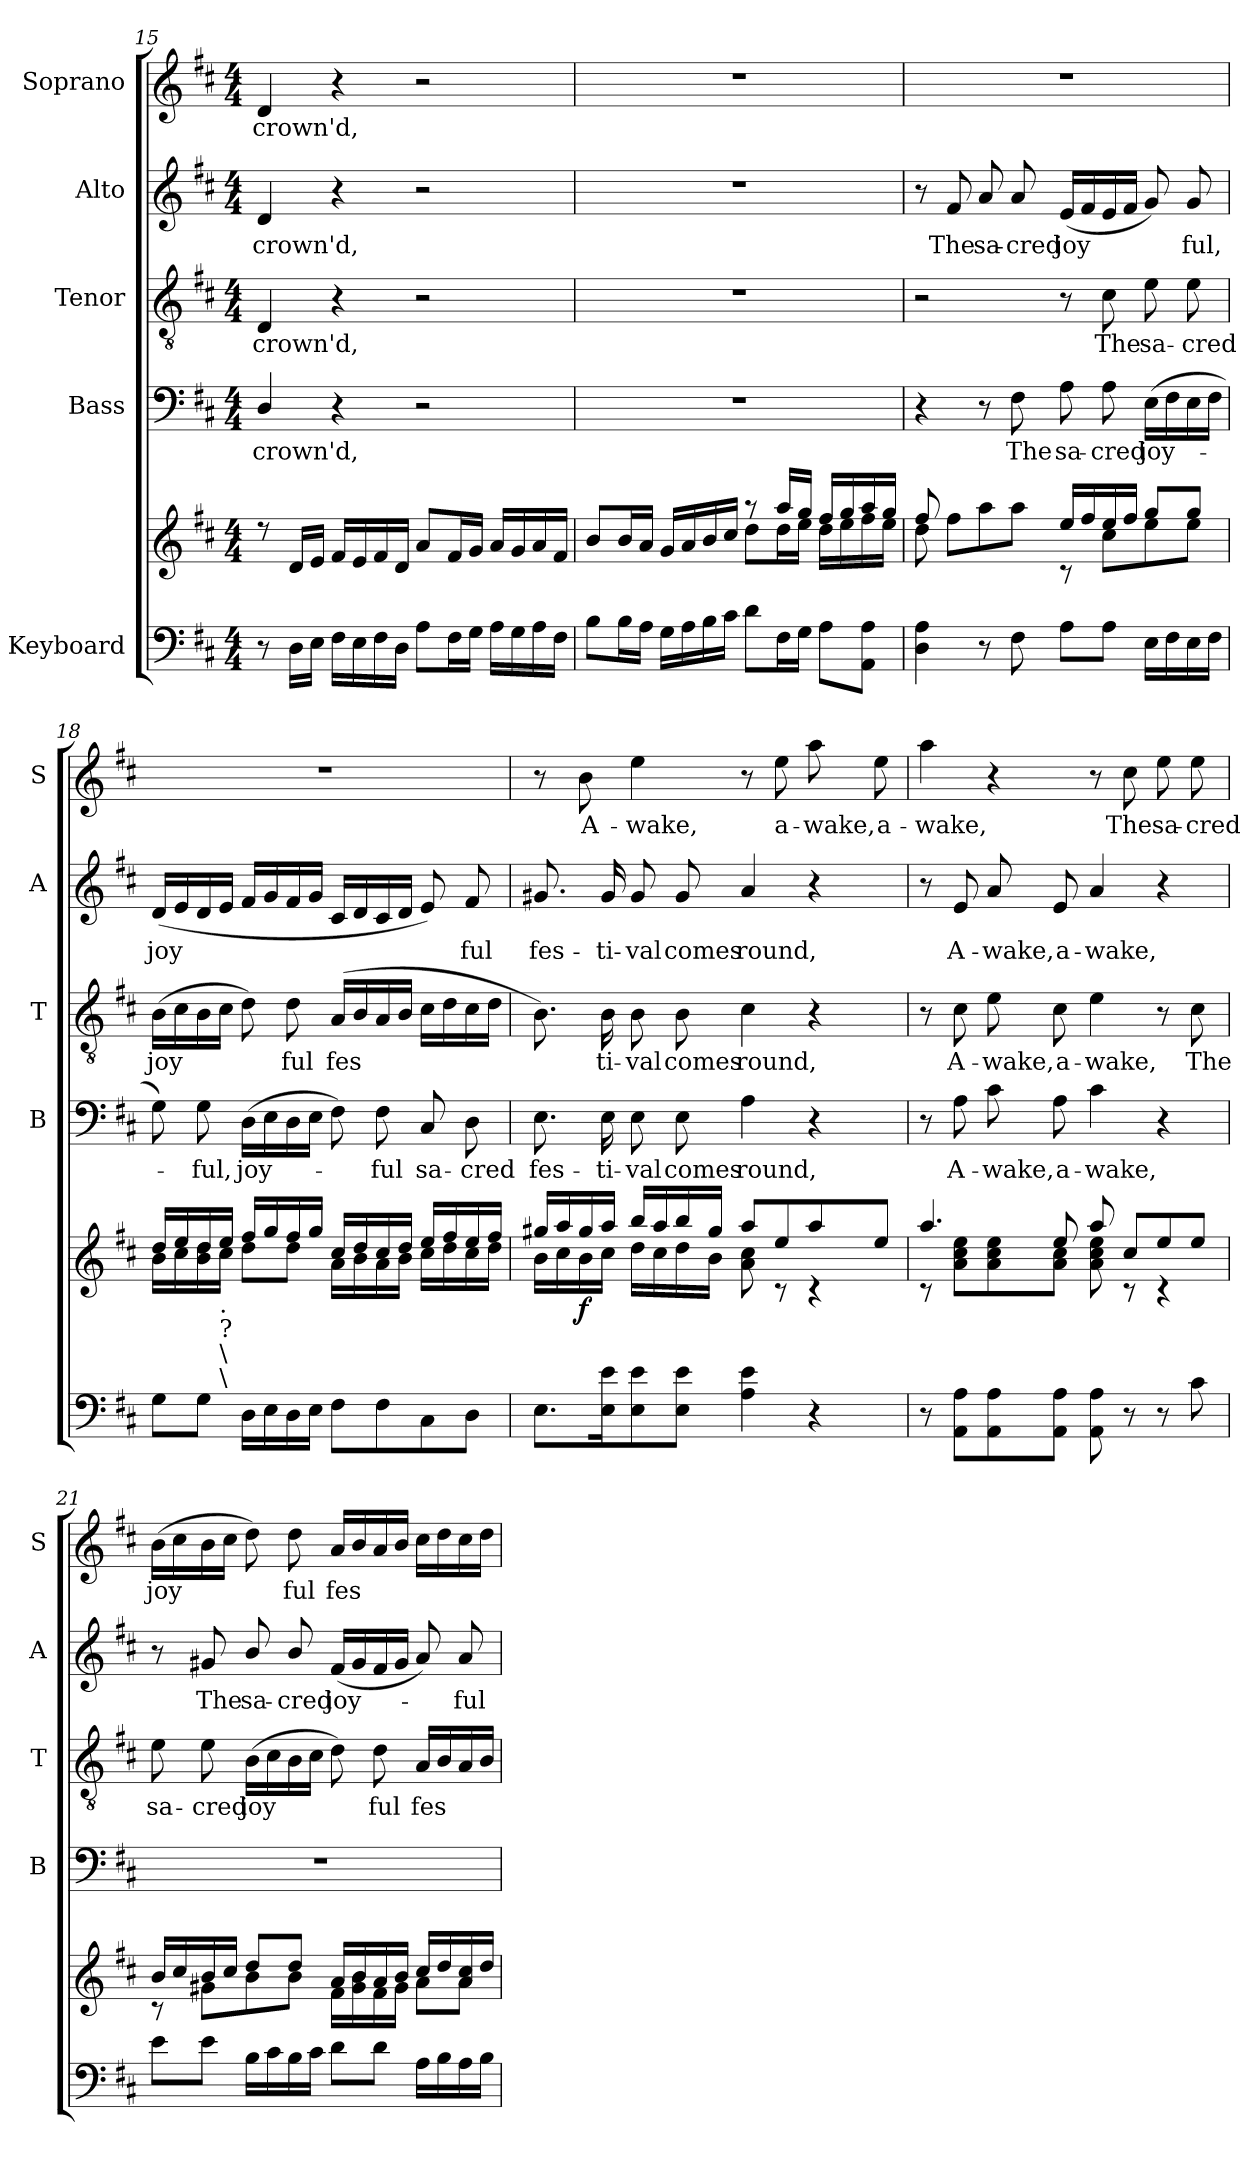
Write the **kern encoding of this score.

**kern	**kern	**dynam	**kern	**text	**kern	**text	**kern	**text	**kern	**text
*part5	*part5	*part5	*part4	*part4	*part3	*part3	*part2	*part2	*part1	*part1
*staff6	*staff5	*staff5/6	*staff4	*staff4	*staff3	*staff3	*staff2	*staff2	*staff1	*staff1
*I"Keyboard	*	*	*I"Bass	*	*I"Tenor	*	*I"Alto	*	*I"Soprano	*
*	*	*	*I'B	*	*I'T	*	*I'A	*	*I'S	*
*clefF4	*clefG2	*	*clefF4	*	*clefGv2	*	*clefG2	*	*clefG2	*
*k[f#c#]	*k[f#c#]	*	*k[f#c#]	*	*k[f#c#]	*	*k[f#c#]	*	*k[f#c#]	*
*D:	*D:	*	*D:	*	*D:	*	*D:	*	*D:	*
*M4/4	*M4/4	*	*M4/4	*	*M4/4	*	*M4/4	*	*M4/4	*
=15	=15	=15	=15	=15	=15	=15	=15	=15	=15	=15
*	*^	*	*	*	*	*	*	*	*	*
!	!	!	!	!	!LO:LY:b	!	!LO:LY:b	!	!LO:LY:b	!	!LO:LY:b
8r	8r	1ryy	.	4D/	crown'd,	4D/	crown'd,	4d/	crown'd,	4d/	crown'd,
16D\LL	16d/LL	.	.	.	.	.	.	.	.	.	.
16E\JJ	16e/JJ	.	.	.	.	.	.	.	.	.	.
16F#\LL	16f#/LL	.	.	4r	.	4r	.	4r	.	4r	.
16E\	16e/	.	.	.	.	.	.	.	.	.	.
16F#\	16f#/	.	.	.	.	.	.	.	.	.	.
16D\JJ	16d/JJ	.	.	.	.	.	.	.	.	.	.
8A\L	8a/L	.	.	2r	.	2r	.	2r	.	2r	.
16F#\L	16f#/L	.	.	.	.	.	.	.	.	.	.
16G\JJ	16g/JJ	.	.	.	.	.	.	.	.	.	.
16A\LL	16a/LL	.	.	.	.	.	.	.	.	.	.
16G\	16g/	.	.	.	.	.	.	.	.	.	.
16A\	16a/	.	.	.	.	.	.	.	.	.	.
16F#\JJ	16f#/JJ	.	.	.	.	.	.	.	.	.	.
=16	=16	=16	=16	=16	=16	=16	=16	=16	=16	=16	=16
8B\L	8b/L	2ryy	.	1r	.	1r	.	1r	.	1r	.
16B\L	16b/L	.	.	.	.	.	.	.	.	.	.
16A\JJ	16a/JJ	.	.	.	.	.	.	.	.	.	.
16G\LL	16g/LL	.	.	.	.	.	.	.	.	.	.
16A\	16a/	.	.	.	.	.	.	.	.	.	.
16B\	16b/	.	.	.	.	.	.	.	.	.	.
16c#\JJ	16cc#/JJ	.	.	.	.	.	.	.	.	.	.
8d\L	8raa	8dd\L	.	.	.	.	.	.	.	.	.
16F#\L	16aa/LL	16dd\L	.	.	.	.	.	.	.	.	.
16G\JJ	16gg/JJ	16ee\JJ	.	.	.	.	.	.	.	.	.
8A\L	16ff#/LL	16dd\LL	.	.	.	.	.	.	.	.	.
.	16gg/	16ee\	.	.	.	.	.	.	.	.	.
8AA\ 8A\J	16aa/	16ff#\	.	.	.	.	.	.	.	.	.
.	16gg/JJ	16ee\JJ	.	.	.	.	.	.	.	.	.
!!LO:LB:g=z
=17	=17	=17	=17	=17	=17	=17	=17	=17	=17	=17	=17
4D\ 4A\	8ff#/	8dd\	.	4r	.	2r	.	8r	.	1r	.
!	!	!	!	!	!	!	!	!	!LO:LY:b	!	!
.	8ff#\L	8ryy	.	.	.	.	.	8f#/	The	.	.
!	!	!	!	!	!	!	!	!	!LO:LY:b	!	!
8r	8aa\	4ryy	.	8r	.	.	.	8a/	sa-	.	.
!	!	!	!	!	!LO:LY:b	!	!	!	!LO:LY:b	!	!
8F#\	8aa\J	.	.	8F#\	The	.	.	8a/	-cred	.	.
!	!	!	!	!	!LO:LY:b	!	!	!	!LO:LY:b	!	!
8A\L	16ee/LL	8rc	.	8A\	sa-	8r	.	(<16e/LL	joy­	.	.
.	16ff#/	.	.	.	.	.	.	16f#/	.	.	.
!	!	!	!	!	!LO:LY:b	!	!LO:LY:b	!	!	!	!
8A\J	16ee/	8cc#\L	.	8A\	-cred	8c#\	The	16e/	.	.	.
.	16ff#/JJ	.	.	.	.	.	.	16f#/JJ	.	.	.
!	!	!	!	!	!LO:LY:b	!	!LO:LY:b	!	!	!	!
16E\LL	8gg/L	8ee\	.	(>16E\LL	joy-	8e\	sa-	8g/)	.	.	.
16F#\	.	.	.	16F#\	.	.	.	.	.	.	.
!	!	!	!	!	!	!	!LO:LY:b	!	!LO:LY:b	!	!
16E\	8gg/J	8ee\J	.	16E\	.	8e\	-cred	8g/	ful,	.	.
16F#\JJ	.	.	.	16F#\JJ	.	.	.	.	.	.	.
=18	=18	=18	=18	=18	=18	=18	=18	=18	=18	=18	=18
!	!	!	!	!	!	!	!LO:LY:b	!	!LO:LY:b	!	!
8G\L	16dd/LL	16b\LL	.	8G\)	.	(>16B\LL	joy­	(<16d/LL	joy­	1r	.
.	16ee/	16cc#\	.	.	.	16c#\	.	16e/	.	.	.
!	!	!	!	!	!LO:LY:b	!	!	!	!	!	!
8G\J	16dd/	16b\ 16dd\	.	8G\	-ful,	16B\	.	16d/	.	.	.
!	!LO:TX:b:t=.	!	!	!	!	!	!	!	!	!	!
!	!LO:TX:b:t=?	!	!	!	!	!	!	!	!	!	!
!	!LO:TX:b:t=\	!	!	!	!	!	!	!	!	!	!
!	!LO:TX:b:t=\	!	!	!	!	!	!	!	!	!	!
.	16ee/JJ	16cc#\JJ	.	.	.	16c#\JJ	.	16e/JJ	.	.	.
!	!	!	!	!	!LO:LY:b	!	!	!	!	!	!
16D\LL	16ff#/LL	8dd\L	.	(>16D\LL	joy-	8d\)	.	16f#/LL	.	.	.
16E\	16gg/	.	.	16E\	.	.	.	16g/	.	.	.
!	!	!	!	!	!	!	!LO:LY:b	!	!	!	!
16D\	16ff#/	8dd\J	.	16D\	.	8d\	ful	16f#/	.	.	.
16E\JJ	16gg/JJ	.	.	16E\JJ	.	.	.	16g/JJ	.	.	.
!	!	!	!	!	!	!	!LO:LY:b	!	!	!	!
8F#\L	16cc#/LL	16a\LL	.	8F#\)	.	(<16A/LL	fes­	16c#/LL	.	.	.
.	16dd/	16b\	.	.	.	16B/	.	16d/	.	.	.
!	!	!	!	!	!LO:LY:b	!	!	!	!	!	!
8F#\	16cc#/	16a\	.	8F#\	-ful	16A/	.	16c#/	.	.	.
.	16dd/JJ	16b\JJ	.	.	.	16B/JJ	.	16d/JJ	.	.	.
!	!	!	!	!	!LO:LY:b	!	!	!	!	!	!
8C#\	16ee/LL	16cc#\LL	.	8C#/	sa-	16c#\LL	.	8e/)	.	.	.
.	16ff#/	16dd\	.	.	.	16d\	.	.	.	.	.
!	!	!	!	!	!LO:LY:b	!	!	!	!LO:LY:b	!	!
8D\J	16ee/	16cc#\	.	8D\	-cred	16c#\	.	8f#/	ful	.	.
.	16ff#/JJ	16dd\JJ	.	.	.	16d\JJ	.	.	.	.	.
=19	=19	=19	=19	=19	=19	=19	=19	=19	=19	=19	=19
!	!	!	!	!	!LO:LY:b	!	!	!	!LO:LY:b	!	!
8.E\L	16gg#X/LL	16b\LL	.	8.E\	fes-	8.B\)	.	8.g#X/	fes-	8r	.
.	16aa/	16cc#\	.	.	.	.	.	.	.	.	.
!	!	!	!LO:DY:b	!	!	!	!	!	!	!	!LO:LY:b
.	16gg#/	16b\	f	.	.	.	.	.	.	8b\	A-
!	!	!	!	!	!LO:LY:b	!	!LO:LY:b	!	!LO:LY:b	!	!
16E\ 16e\k	16aa/JJ	16cc#\JJ	.	16E\	-ti-	16B\	ti-	16g#/	-ti-	.	.
!	!	!	!	!	!LO:LY:b	!	!LO:LY:b	!	!LO:LY:b	!	!LO:LY:b
8E\ 8e\	16bb/LL	16dd\LL	.	8E\	-val	8B\	-val	8g#/	-val	4ee\	-wake,
.	16aa/	16cc#\	.	.	.	.	.	.	.	.	.
!	!	!	!	!	!LO:LY:b	!	!LO:LY:b	!	!LO:LY:b	!	!
8E\ 8e\J	16bb/	16dd\	.	8E\	comes	8B\	comes	8g#/	comes	.	.
.	16gg#/JJ	16b\JJ	.	.	.	.	.	.	.	.	.
!	!	!	!	!	!LO:LY:b	!	!LO:LY:b	!	!LO:LY:b	!	!
4A\ 4e\	8aa/L	8a\ 8cc#\	.	4A\	round,	4c#\	round,	4a/	round,	8r	.
!	!	!	!	!	!	!	!	!	!	!	!LO:LY:b
.	8ee/	8rc	.	.	.	.	.	.	.	8ee\	a-
!	!	!	!	!	!	!	!	!	!	!	!LO:LY:b
4r	8aa/	4rc	.	4r	.	4r	.	4r	.	8aa\	-wake,
!	!	!	!	!	!	!	!	!	!	!	!LO:LY:b
.	8ee/J	.	.	.	.	.	.	.	.	8ee\	a-
!!LO:LB:g=z
=20	=20	=20	=20	=20	=20	=20	=20	=20	=20	=20	=20
!	!	!	!	!	!	!	!	!	!	!	!LO:LY:b
8r	4.aa/	8rc	.	8r	.	8r	.	8r	.	4aa\	-wake,
!	!	!	!	!	!LO:LY:b	!	!LO:LY:b	!	!LO:LY:b	!	!
8AA\ 8A\L	.	8a\ 8cc#\ 8ee\L	.	8A\	A-	8c#\	A-	8e/	A-	.	.
!	!	!	!	!	!LO:LY:b	!	!LO:LY:b	!	!LO:LY:b	!	!
8AA\ 8A\	.	8a\ 8cc#\ 8ee\	.	8c#\	-wake,	8e\	-wake,	8a/	-wake,	4r	.
!	!	!	!	!	!LO:LY:b	!	!LO:LY:b	!	!LO:LY:b	!	!
8AA\ 8A\J	8ee/	8a\ 8cc#\J	.	8A\	a-	8c#\	a-	8e/	a-	.	.
!	!	!	!	!	!LO:LY:b	!	!LO:LY:b	!	!LO:LY:b	!	!
8AA\ 8A\	8aa/	8a\ 8cc#\ 8ee\	.	4c#\	-wake,	4e\	-wake,	4a/	-wake,	8r	.
!	!	!	!	!	!	!	!	!	!	!	!LO:LY:b
8r	8cc#/L	8rc	.	.	.	.	.	.	.	8cc#\	The
!	!	!	!	!	!	!	!	!	!	!	!LO:LY:b
8r	8ee/	4rc	.	4r	.	8r	.	4r	.	8ee\	sa-
!	!	!	!	!	!	!	!LO:LY:b	!	!	!	!LO:LY:b
8c#\	8ee/J	.	.	.	.	8c#\	The	.	.	8ee\	-cred
=21	=21	=21	=21	=21	=21	=21	=21	=21	=21	=21	=21
!	!	!	!	!	!	!	!LO:LY:b	!	!	!	!LO:LY:b
8e\L	16b/LL	8rc	.	1r	.	8e\	sa-	8r	.	(>16b\LL	joy­
.	16cc#/	.	.	.	.	.	.	.	.	16cc#\	.
!	!	!	!	!	!	!	!LO:LY:b	!	!LO:LY:b	!	!
8e\J	16b/	8g#X\L	.	.	.	8e\	-cred	8g#X/	The	16b\	.
.	16cc#/JJ	.	.	.	.	.	.	.	.	16cc#\JJ	.
!	!	!	!	!	!	!	!LO:LY:b	!	!LO:LY:b	!	!
16B\LL	8dd/L	8b\	.	.	.	(>16B\LL	joy­	8b/	sa-	8dd\)	.
16c#\	.	.	.	.	.	16c#\	.	.	.	.	.
!	!	!	!	!	!	!	!	!	!LO:LY:b	!	!LO:LY:b
16B\	8dd/J	8b\J	.	.	.	16B\	.	8b/	-cred	8dd\	ful
16c#\JJ	.	.	.	.	.	16c#\JJ	.	.	.	.	.
!	!	!	!	!	!	!	!	!	!LO:LY:b	!	!LO:LY:b
8d\L	16a/LL	16f#\LL	.	.	.	8d\)	.	(<16f#/LL	joy-	16a/LL	fes­
.	16b/	16g#\ 16b\	.	.	.	.	.	16g#/	.	16b/	.
!	!	!	!	!	!	!	!LO:LY:b	!	!	!	!
8d\J	16a/	16f#\	.	.	.	8d\	ful	16f#/	.	16a/	.
.	16b/JJ	16g#\JJ	.	.	.	.	.	16g#/JJ	.	16b/JJ	.
!	!	!	!	!	!	!	!LO:LY:b	!	!	!	!
16A\LL	16cc#/LL	8a\L	.	.	.	16A/LL	fes­	8a/)	.	16cc#\LL	.
16B\	16dd/	.	.	.	.	16B/	.	.	.	16dd\	.
!	!	!	!	!	!	!	!	!	!LO:LY:b	!	!
16A\	16a/ 16cc#/	8a\J	.	.	.	16A/	.	8a/	-ful	16cc#\	.
16B\JJ	16dd/JJ	.	.	.	.	16B/JJ	.	.	.	16dd\JJ	.
*	*v	*v	*	*	*	*	*	*	*	*	*
=	=	=	=	=	=	=	=	=	=	=
*-	*-	*-	*-	*-	*-	*-	*-	*-	*-	*-
